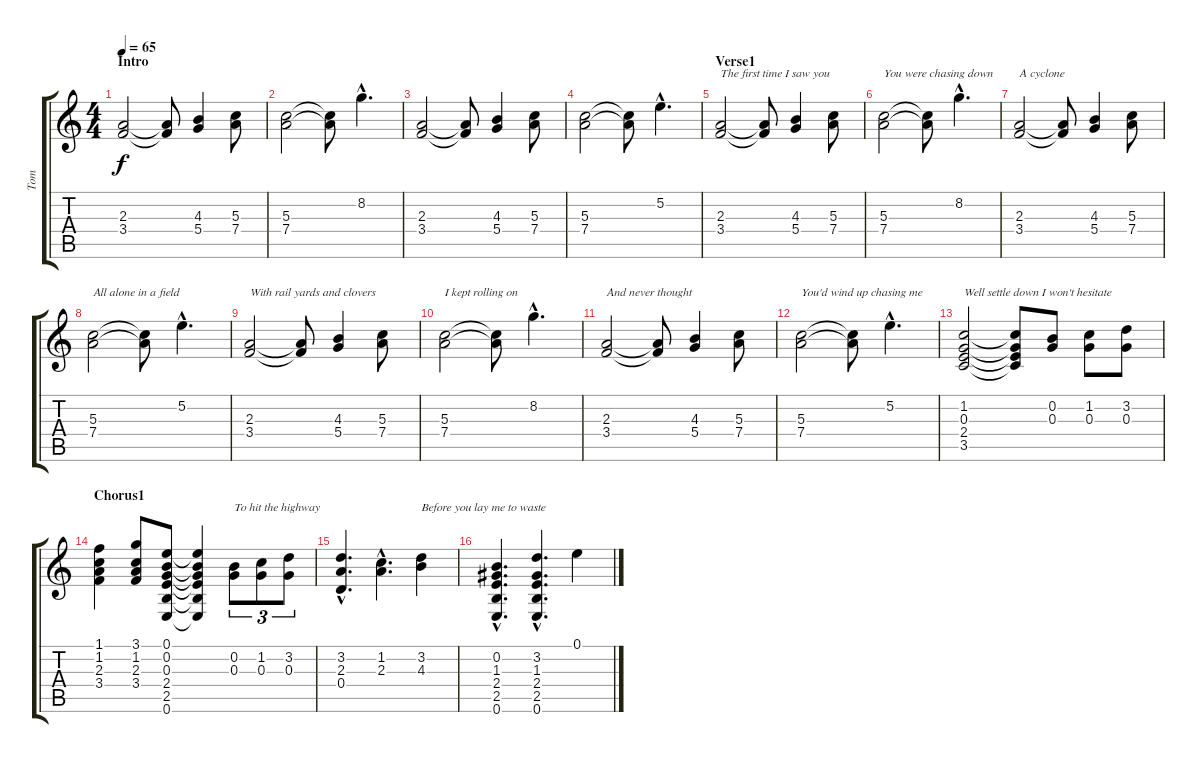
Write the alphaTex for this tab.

\track ("Tom" "Tom") {instrument acousticguitarnylon}
\staff {score tabs}
\tuning (E4 B3 G3 D3 A2 E2) {hide}
\ts (4 4)
\section ("" "Intro")
\tempo 65
\clef g2
\ks c
(2.3 3.4).2{dy f instrument acousticguitarnylon} (2.3{t} 3.4{t}).8 (4.3 5.4).4 (5.3 7.4).8 |
(5.3 7.4).2 (5.3{t} 7.4{t}).8 8.2{hac}.4{d} |
(2.3 3.4).2 (2.3{t} 3.4{t}).8 (4.3 5.4).4 (5.3 7.4).8 |
(5.3 7.4).2 (5.3{t} 7.4{t}).8 5.2{hac}.4{d} |
\section ("" "Verse1")
(2.3 3.4).2{txt "The first time I saw you"} (2.3{t} 3.4{t}).8 (4.3 5.4).4 (5.3 7.4).8 |
(5.3 7.4).2{txt "You were chasing down"} (5.3{t} 7.4{t}).8 8.2{hac}.4{d} |
(2.3 3.4).2{txt "A cyclone"} (2.3{t} 3.4{t}).8 (4.3 5.4).4 (5.3 7.4).8 |
(5.3 7.4).2{txt "All alone in a field"} (5.3{t} 7.4{t}).8 5.2{hac}.4{d} |
(2.3 3.4).2{txt "With rail yards and clovers"} (2.3{t} 3.4{t}).8 (4.3 5.4).4 (5.3 7.4).8 |
(5.3 7.4).2{txt "I kept rolling on"} (5.3{t} 7.4{t}).8 8.2{hac}.4{d} |
(2.3 3.4).2{txt "And never thought"} (2.3{t} 3.4{t}).8 (4.3 5.4).4 (5.3 7.4).8 |
(5.3 7.4).2{txt "You'd wind up chasing me"} (5.3{t} 7.4{t}).8 5.2{hac}.4{d} |
(1.2 0.3 2.4 3.5).2{txt "Well settle down I won't hesitate"} (1.2{t} 0.3{t} 2.4{t} 3.5{t}).8 (0.2 0.3).8 (1.2 0.3).8 (3.2 0.3).8 |
\section ("" "Chorus1")
(1.1 1.2 2.3 3.4).4 (3.1 1.2 2.3 3.4).8 (0.1 0.2 0.3 2.4 2.5 0.6).8 (0.1{t} 0.2{t} 0.3{t} 2.4{t} 2.5{t} 0.6{t}).4 (0.2 0.3).8{tu (3 2) txt "To hit the highway"} (1.2 0.3).8{tu (3 2)} (3.2 0.3).8{tu (3 2)} |
(3.2{hac} 2.3{hac} 0.4{hac}).4{d} (1.2{hac} 2.3{hac}).4{d} (3.2 4.3).4{txt "Before you lay me to waste"} |
(0.2{hac} 1.3{hac} 2.4{hac} 2.5{hac} 0.6{hac}).4{d} (3.2{hac} 1.3{hac} 2.4{hac} 2.5{hac} 0.6{hac}).4{d} 0.1.4
